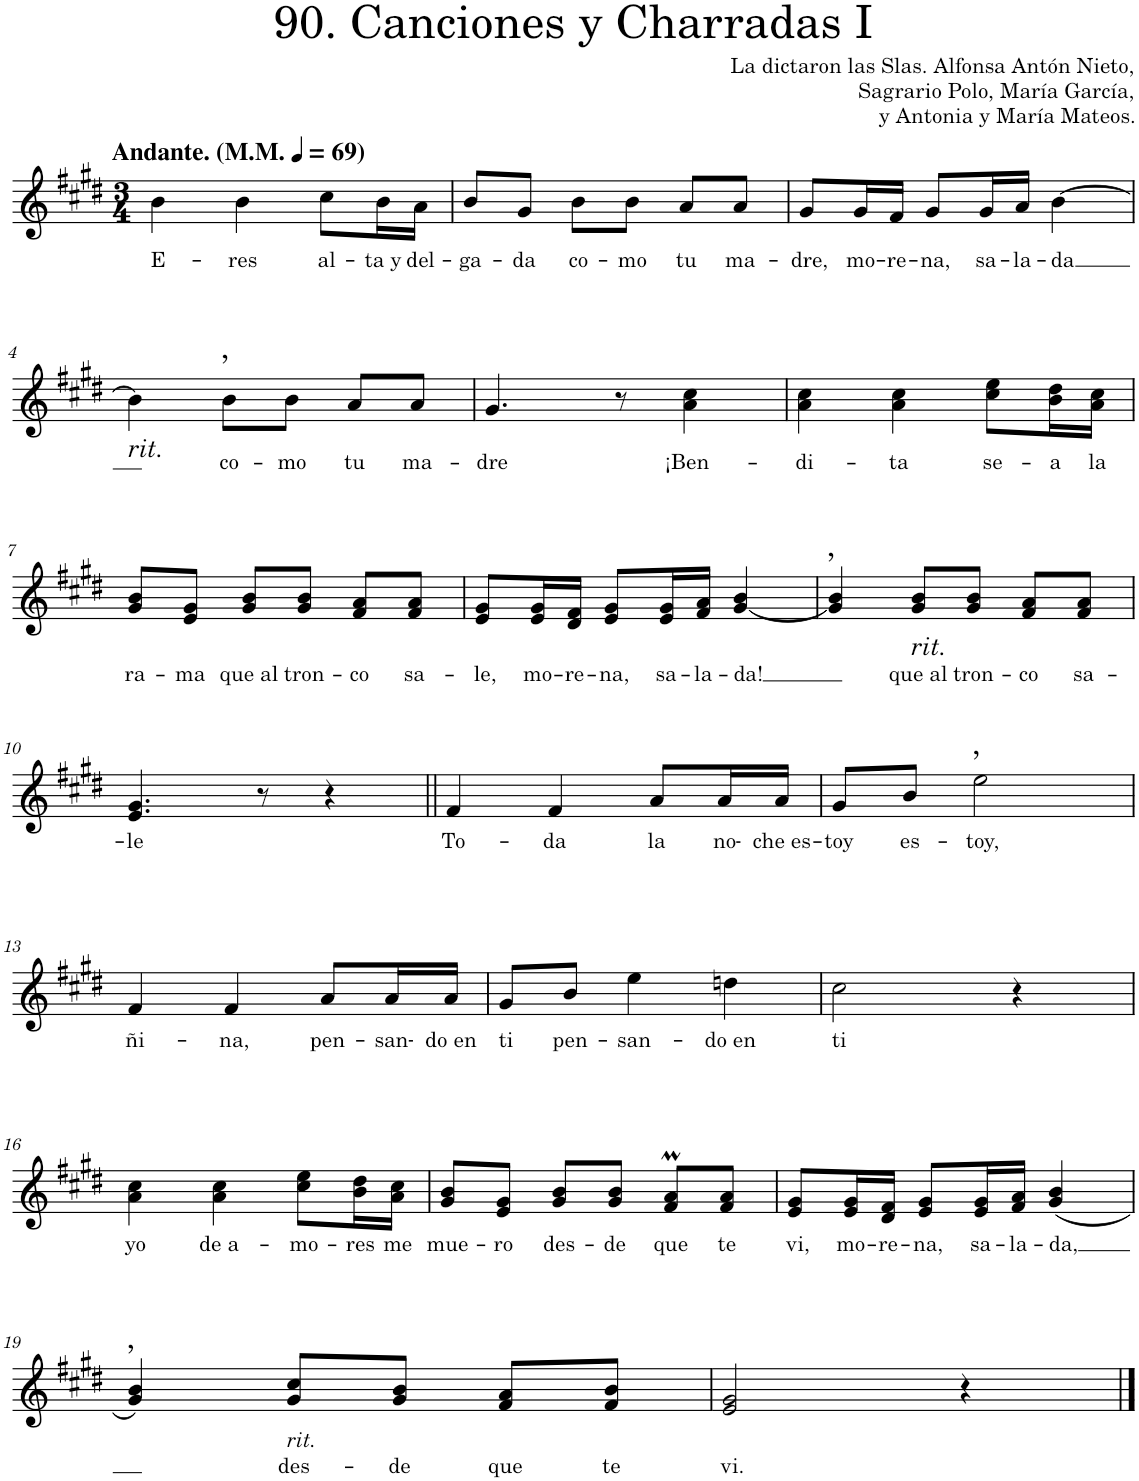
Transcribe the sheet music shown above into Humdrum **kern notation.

**kern	**text
*part1	*part1
*staff1	*staff1
*I"Piano	*
*I'Pno.	*
*clefG2	*
*k[f#c#g#d#]	*
*M3/4	*
*MM69	*
=1	=1
!LO:TX:a:B:t=Andante. (M.M.	!
!LO:TX:a:B:t=)	!
!	!LO:LY:b
4b\	E-
!	!LO:LY:b
4b\	-res
!	!LO:LY:b
8cc#\L	al-
!	!LO:LY:b
16b\L	-ta y
!	!LO:LY:b
16a\JJ	del-
=2	=2
!	!LO:LY:b
8b/L	-ga-
!	!LO:LY:b
8g#/J	-da
!	!LO:LY:b
8b\L	co-
!	!LO:LY:b
8b\J	-mo
!	!LO:LY:b
8a/L	tu
!	!LO:LY:b
8a/J	ma-
=3	=3
!	!LO:LY:b
8g#/L	-dre,
!	!LO:LY:b
16g#/L	mo-
!	!LO:LY:b
16f#/JJ	-re-
!	!LO:LY:b
8g#/L	-na,
!	!LO:LY:b
16g#/L	sa-
!	!LO:LY:b
16a/JJ	-la-
!	!LO:LY:b
[4b\	-da
!!LO:LB:g=z
=4	=4
!LO:TX:b:i:t=rit.	!
4b\]	.
!LO:TX:a:t=,	!
!	!LO:LY:b
8b\L	co-
!	!LO:LY:b
8b\J	-mo
!	!LO:LY:b
8a/L	tu
!	!LO:LY:b
8a/J	ma-
=5	=5
!	!LO:LY:b
4.g#/	-dre
8r	.
!	!LO:LY:b
4a\ 4cc#\	¡Ben-
=6	=6
!	!LO:LY:b
4a\ 4cc#\	-di-
!	!LO:LY:b
4a\ 4cc#\	-ta
!	!LO:LY:b
8cc#\ 8ee\L	se-
!	!LO:LY:b
16b\ 16dd#\L	-a
!	!LO:LY:b
16a\ 16cc#\JJ	la
!!LO:LB:g=z
=7	=7
!	!LO:LY:b
8g#/ 8b/L	ra-
!	!LO:LY:b
8e/ 8g#/J	-ma
!	!LO:LY:b
8g#/ 8b/L	que al
!	!LO:LY:b
8g#/ 8b/J	tron-
!	!LO:LY:b
8f#/ 8a/L	-co
!	!LO:LY:b
8f#/ 8a/J	sa-
=8	=8
!	!LO:LY:b
8e/ 8g#/L	-le,
!	!LO:LY:b
16e/ 16g#/L	mo-
!	!LO:LY:b
16d#/ 16f#/JJ	-re-
!	!LO:LY:b
8e/ 8g#/L	-na,
!	!LO:LY:b
16e/ 16g#/L	sa-
!	!LO:LY:b
16f#/ 16a/JJ	-la-
!	!LO:LY:b
[4g#/ 4b/	-da!
=9	=9
!LO:TX:a:t=,	!
4g#/] 4b/	.
!LO:TX:b:i:t=rit.	!
!	!LO:LY:b
8g#/ 8b/L	que al
!	!LO:LY:b
8g#/ 8b/J	tron-
!	!LO:LY:b
8f#/ 8a/L	-co
!	!LO:LY:b
8f#/ 8a/J	sa-
!!LO:LB:g=z
=10	=10
!	!LO:LY:b
4.e/ 4.g#/	-le
8r	.
4r	.
=11||	=11||
!	!LO:LY:b
4f#/	To-
!	!LO:LY:b
4f#/	-da
!	!LO:LY:b
8a/L	la
!	!LO:LY:b
16a/L	no-
!	!LO:LY:b
16a/JJ	-che es-
=12	=12
!	!LO:LY:b
8g#/L	-toy
!	!LO:LY:b
8b/J	es-
!LO:TX:a:t=,	!
!	!LO:LY:b
2ee\	-toy,
!!LO:LB:g=z
=13	=13
!	!LO:LY:b
4f#/	ñi-
!	!LO:LY:b
4f#/	-na,
!	!LO:LY:b
8a/L	pen-
!	!LO:LY:b
16a/L	-san-
!	!LO:LY:b
16a/JJ	-do en
=14	=14
!	!LO:LY:b
8g#/L	ti
!	!LO:LY:b
8b/J	pen-
!	!LO:LY:b
4ee\	-san-
!	!LO:LY:b
4ddn\	-do en
=15	=15
!	!LO:LY:b
2cc#\	ti
4r	.
!!LO:LB:g=z
=16	=16
!	!LO:LY:b
4a\ 4cc#\	yo
!	!LO:LY:b
4a\ 4cc#\	de a-
!	!LO:LY:b
8cc#\ 8ee\L	-mo-
!	!LO:LY:b
16b\ 16dd#\L	-res
!	!LO:LY:b
16a\ 16cc#\JJ	me
=17	=17
!	!LO:LY:b
8g#/ 8b/L	mue-
!	!LO:LY:b
8e/ 8g#/J	-ro
!	!LO:LY:b
8g#/ 8b/L	des-
!	!LO:LY:b
8g#/ 8b/J	-de
!	!LO:LY:b
8f#/M 8a/ML	que
!	!LO:LY:b
8f#/ 8a/J	te
=18	=18
!	!LO:LY:b
8e/ 8g#/L	vi,
!	!LO:LY:b
16e/ 16g#/L	mo-
!	!LO:LY:b
16d#/ 16f#/JJ	-re-
!	!LO:LY:b
8e/ 8g#/L	-na,
!	!LO:LY:b
16e/ 16g#/L	sa-
!	!LO:LY:b
16f#/ 16a/JJ	-la-
!	!LO:LY:b
(4g#/ 4b/	-da,
!!LO:LB:g=z
=19	=19
!LO:TX:a:t=,	!
4g#/ 4b/)	.
!LO:TX:b:i:t=rit.	!
!	!LO:LY:b
8g#/ 8cc#/L	des-
!	!LO:LY:b
8g#/ 8b/J	-de
!	!LO:LY:b
8f#/ 8a/L	que
!	!LO:LY:b
8f#/ 8b/J	te
=20	=20
!	!LO:LY:b
2e/ 2g#/	vi.
4r	.
==	==
*-	*-
